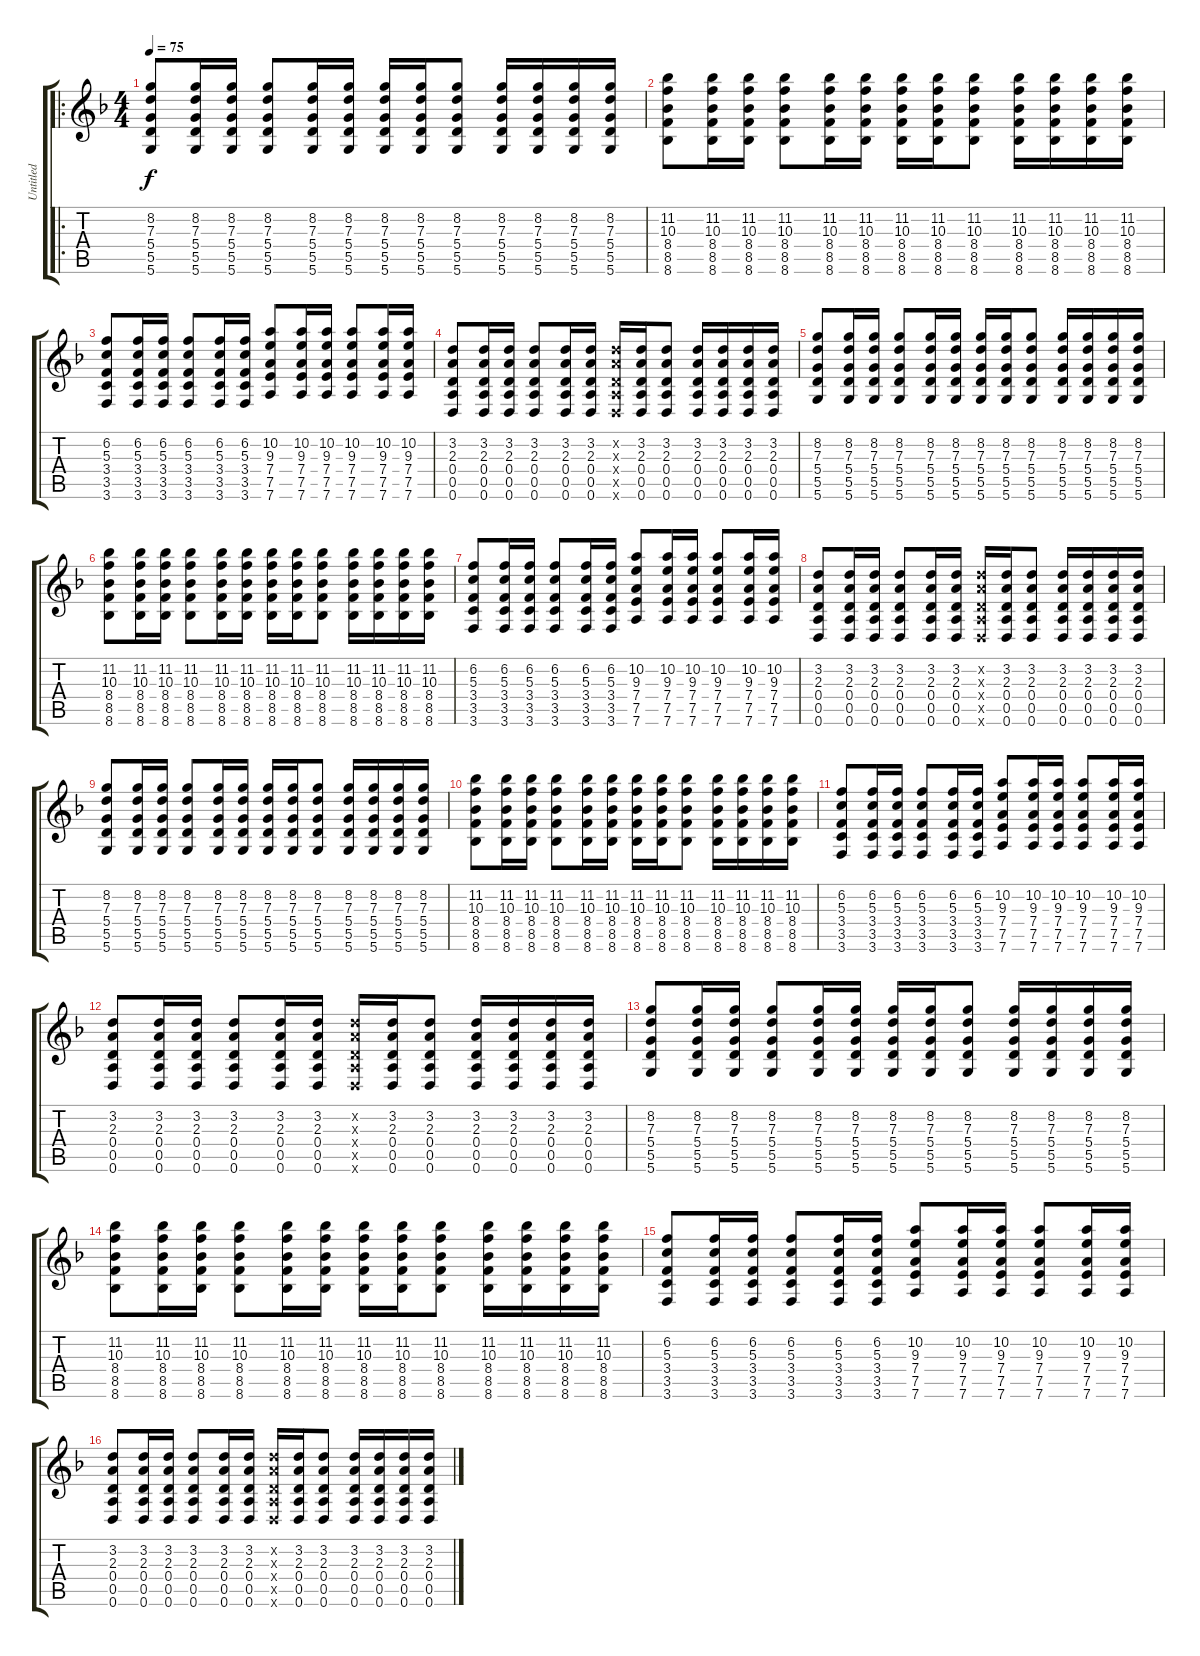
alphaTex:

\track ("Untitled" "Untitled") {instrument acousticguitarnylon}
\staff {score tabs}
\tuning (E4 B3 G3 D3 A2 D2) {hide}
\ro
\ts (4 4)
\tempo 75
\clef g2
\ks f
(8.2 7.3 5.4 5.5 5.6).8{dy f instrument acousticguitarnylon} (8.2 7.3 5.4 5.5 5.6).16 (8.2 7.3 5.4 5.5 5.6).16 (8.2 7.3 5.4 5.5 5.6).8 (8.2 7.3 5.4 5.5 5.6).16 (8.2 7.3 5.4 5.5 5.6).16 (8.2 7.3 5.4 5.5 5.6).16 (8.2 7.3 5.4 5.5 5.6).16 (8.2 7.3 5.4 5.5 5.6).8 (8.2 7.3 5.4 5.5 5.6).16 (8.2 7.3 5.4 5.5 5.6).16 (8.2 7.3 5.4 5.5 5.6).16 (8.2 7.3 5.4 5.5 5.6).16 |
(11.2 10.3 8.4 8.5 8.6).8 (11.2 10.3 8.4 8.5 8.6).16 (11.2 10.3 8.4 8.5 8.6).16 (11.2 10.3 8.4 8.5 8.6).8 (11.2 10.3 8.4 8.5 8.6).16 (11.2 10.3 8.4 8.5 8.6).16 (11.2 10.3 8.4 8.5 8.6).16 (11.2 10.3 8.4 8.5 8.6).16 (11.2 10.3 8.4 8.5 8.6).8 (11.2 10.3 8.4 8.5 8.6).16 (11.2 10.3 8.4 8.5 8.6).16 (11.2 10.3 8.4 8.5 8.6).16 (11.2 10.3 8.4 8.5 8.6).16 |
(6.2 5.3 3.4 3.5 3.6).8 (6.2 5.3 3.4 3.5 3.6).16 (6.2 5.3 3.4 3.5 3.6).16 (6.2 5.3 3.4 3.5 3.6).8 (6.2 5.3 3.4 3.5 3.6).16 (6.2 5.3 3.4 3.5 3.6).16 (10.2 9.3 7.4 7.5 7.6).8 (10.2 9.3 7.4 7.5 7.6).16 (10.2 9.3 7.4 7.5 7.6).16 (10.2 9.3 7.4 7.5 7.6).8 (10.2 9.3 7.4 7.5 7.6).16 (10.2 9.3 7.4 7.5 7.6).16 |
(3.2 2.3 0.4 0.5 0.6).8 (3.2 2.3 0.4 0.5 0.6).16 (3.2 2.3 0.4 0.5 0.6).16 (3.2 2.3 0.4 0.5 0.6).8 (3.2 2.3 0.4 0.5 0.6).16 (3.2 2.3 0.4 0.5 0.6).16 (3.2{x} 2.3{x} 0.4{x} 0.5{x} 0.6{x}).16 (3.2 2.3 0.4 0.5 0.6).16 (3.2 2.3 0.4 0.5 0.6).8 (3.2 2.3 0.4 0.5 0.6).16 (3.2 2.3 0.4 0.5 0.6).16 (3.2 2.3 0.4 0.5 0.6).16 (3.2 2.3 0.4 0.5 0.6).16 |
(8.2 7.3 5.4 5.5 5.6).8 (8.2 7.3 5.4 5.5 5.6).16 (8.2 7.3 5.4 5.5 5.6).16 (8.2 7.3 5.4 5.5 5.6).8 (8.2 7.3 5.4 5.5 5.6).16 (8.2 7.3 5.4 5.5 5.6).16 (8.2 7.3 5.4 5.5 5.6).16 (8.2 7.3 5.4 5.5 5.6).16 (8.2 7.3 5.4 5.5 5.6).8 (8.2 7.3 5.4 5.5 5.6).16 (8.2 7.3 5.4 5.5 5.6).16 (8.2 7.3 5.4 5.5 5.6).16 (8.2 7.3 5.4 5.5 5.6).16 |
(11.2 10.3 8.4 8.5 8.6).8 (11.2 10.3 8.4 8.5 8.6).16 (11.2 10.3 8.4 8.5 8.6).16 (11.2 10.3 8.4 8.5 8.6).8 (11.2 10.3 8.4 8.5 8.6).16 (11.2 10.3 8.4 8.5 8.6).16 (11.2 10.3 8.4 8.5 8.6).16 (11.2 10.3 8.4 8.5 8.6).16 (11.2 10.3 8.4 8.5 8.6).8 (11.2 10.3 8.4 8.5 8.6).16 (11.2 10.3 8.4 8.5 8.6).16 (11.2 10.3 8.4 8.5 8.6).16 (11.2 10.3 8.4 8.5 8.6).16 |
(6.2 5.3 3.4 3.5 3.6).8 (6.2 5.3 3.4 3.5 3.6).16 (6.2 5.3 3.4 3.5 3.6).16 (6.2 5.3 3.4 3.5 3.6).8 (6.2 5.3 3.4 3.5 3.6).16 (6.2 5.3 3.4 3.5 3.6).16 (10.2 9.3 7.4 7.5 7.6).8 (10.2 9.3 7.4 7.5 7.6).16 (10.2 9.3 7.4 7.5 7.6).16 (10.2 9.3 7.4 7.5 7.6).8 (10.2 9.3 7.4 7.5 7.6).16 (10.2 9.3 7.4 7.5 7.6).16 |
(3.2 2.3 0.4 0.5 0.6).8 (3.2 2.3 0.4 0.5 0.6).16 (3.2 2.3 0.4 0.5 0.6).16 (3.2 2.3 0.4 0.5 0.6).8 (3.2 2.3 0.4 0.5 0.6).16 (3.2 2.3 0.4 0.5 0.6).16 (3.2{x} 2.3{x} 0.4{x} 0.5{x} 0.6{x}).16 (3.2 2.3 0.4 0.5 0.6).16 (3.2 2.3 0.4 0.5 0.6).8 (3.2 2.3 0.4 0.5 0.6).16 (3.2 2.3 0.4 0.5 0.6).16 (3.2 2.3 0.4 0.5 0.6).16 (3.2 2.3 0.4 0.5 0.6).16 |
(8.2 7.3 5.4 5.5 5.6).8 (8.2 7.3 5.4 5.5 5.6).16 (8.2 7.3 5.4 5.5 5.6).16 (8.2 7.3 5.4 5.5 5.6).8 (8.2 7.3 5.4 5.5 5.6).16 (8.2 7.3 5.4 5.5 5.6).16 (8.2 7.3 5.4 5.5 5.6).16 (8.2 7.3 5.4 5.5 5.6).16 (8.2 7.3 5.4 5.5 5.6).8 (8.2 7.3 5.4 5.5 5.6).16 (8.2 7.3 5.4 5.5 5.6).16 (8.2 7.3 5.4 5.5 5.6).16 (8.2 7.3 5.4 5.5 5.6).16 |
(11.2 10.3 8.4 8.5 8.6).8 (11.2 10.3 8.4 8.5 8.6).16 (11.2 10.3 8.4 8.5 8.6).16 (11.2 10.3 8.4 8.5 8.6).8 (11.2 10.3 8.4 8.5 8.6).16 (11.2 10.3 8.4 8.5 8.6).16 (11.2 10.3 8.4 8.5 8.6).16 (11.2 10.3 8.4 8.5 8.6).16 (11.2 10.3 8.4 8.5 8.6).8 (11.2 10.3 8.4 8.5 8.6).16 (11.2 10.3 8.4 8.5 8.6).16 (11.2 10.3 8.4 8.5 8.6).16 (11.2 10.3 8.4 8.5 8.6).16 |
(6.2 5.3 3.4 3.5 3.6).8 (6.2 5.3 3.4 3.5 3.6).16 (6.2 5.3 3.4 3.5 3.6).16 (6.2 5.3 3.4 3.5 3.6).8 (6.2 5.3 3.4 3.5 3.6).16 (6.2 5.3 3.4 3.5 3.6).16 (10.2 9.3 7.4 7.5 7.6).8 (10.2 9.3 7.4 7.5 7.6).16 (10.2 9.3 7.4 7.5 7.6).16 (10.2 9.3 7.4 7.5 7.6).8 (10.2 9.3 7.4 7.5 7.6).16 (10.2 9.3 7.4 7.5 7.6).16 |
(3.2 2.3 0.4 0.5 0.6).8 (3.2 2.3 0.4 0.5 0.6).16 (3.2 2.3 0.4 0.5 0.6).16 (3.2 2.3 0.4 0.5 0.6).8 (3.2 2.3 0.4 0.5 0.6).16 (3.2 2.3 0.4 0.5 0.6).16 (3.2{x} 2.3{x} 0.4{x} 0.5{x} 0.6{x}).16 (3.2 2.3 0.4 0.5 0.6).16 (3.2 2.3 0.4 0.5 0.6).8 (3.2 2.3 0.4 0.5 0.6).16 (3.2 2.3 0.4 0.5 0.6).16 (3.2 2.3 0.4 0.5 0.6).16 (3.2 2.3 0.4 0.5 0.6).16 |
(8.2 7.3 5.4 5.5 5.6).8 (8.2 7.3 5.4 5.5 5.6).16 (8.2 7.3 5.4 5.5 5.6).16 (8.2 7.3 5.4 5.5 5.6).8 (8.2 7.3 5.4 5.5 5.6).16 (8.2 7.3 5.4 5.5 5.6).16 (8.2 7.3 5.4 5.5 5.6).16 (8.2 7.3 5.4 5.5 5.6).16 (8.2 7.3 5.4 5.5 5.6).8 (8.2 7.3 5.4 5.5 5.6).16 (8.2 7.3 5.4 5.5 5.6).16 (8.2 7.3 5.4 5.5 5.6).16 (8.2 7.3 5.4 5.5 5.6).16 |
(11.2 10.3 8.4 8.5 8.6).8 (11.2 10.3 8.4 8.5 8.6).16 (11.2 10.3 8.4 8.5 8.6).16 (11.2 10.3 8.4 8.5 8.6).8 (11.2 10.3 8.4 8.5 8.6).16 (11.2 10.3 8.4 8.5 8.6).16 (11.2 10.3 8.4 8.5 8.6).16 (11.2 10.3 8.4 8.5 8.6).16 (11.2 10.3 8.4 8.5 8.6).8 (11.2 10.3 8.4 8.5 8.6).16 (11.2 10.3 8.4 8.5 8.6).16 (11.2 10.3 8.4 8.5 8.6).16 (11.2 10.3 8.4 8.5 8.6).16 |
(6.2 5.3 3.4 3.5 3.6).8 (6.2 5.3 3.4 3.5 3.6).16 (6.2 5.3 3.4 3.5 3.6).16 (6.2 5.3 3.4 3.5 3.6).8 (6.2 5.3 3.4 3.5 3.6).16 (6.2 5.3 3.4 3.5 3.6).16 (10.2 9.3 7.4 7.5 7.6).8 (10.2 9.3 7.4 7.5 7.6).16 (10.2 9.3 7.4 7.5 7.6).16 (10.2 9.3 7.4 7.5 7.6).8 (10.2 9.3 7.4 7.5 7.6).16 (10.2 9.3 7.4 7.5 7.6).16 |
(3.2 2.3 0.4 0.5 0.6).8 (3.2 2.3 0.4 0.5 0.6).16 (3.2 2.3 0.4 0.5 0.6).16 (3.2 2.3 0.4 0.5 0.6).8 (3.2 2.3 0.4 0.5 0.6).16 (3.2 2.3 0.4 0.5 0.6).16 (3.2{x} 2.3{x} 0.4{x} 0.5{x} 0.6{x}).16 (3.2 2.3 0.4 0.5 0.6).16 (3.2 2.3 0.4 0.5 0.6).8 (3.2 2.3 0.4 0.5 0.6).16 (3.2 2.3 0.4 0.5 0.6).16 (3.2 2.3 0.4 0.5 0.6).16 (3.2 2.3 0.4 0.5 0.6).16
